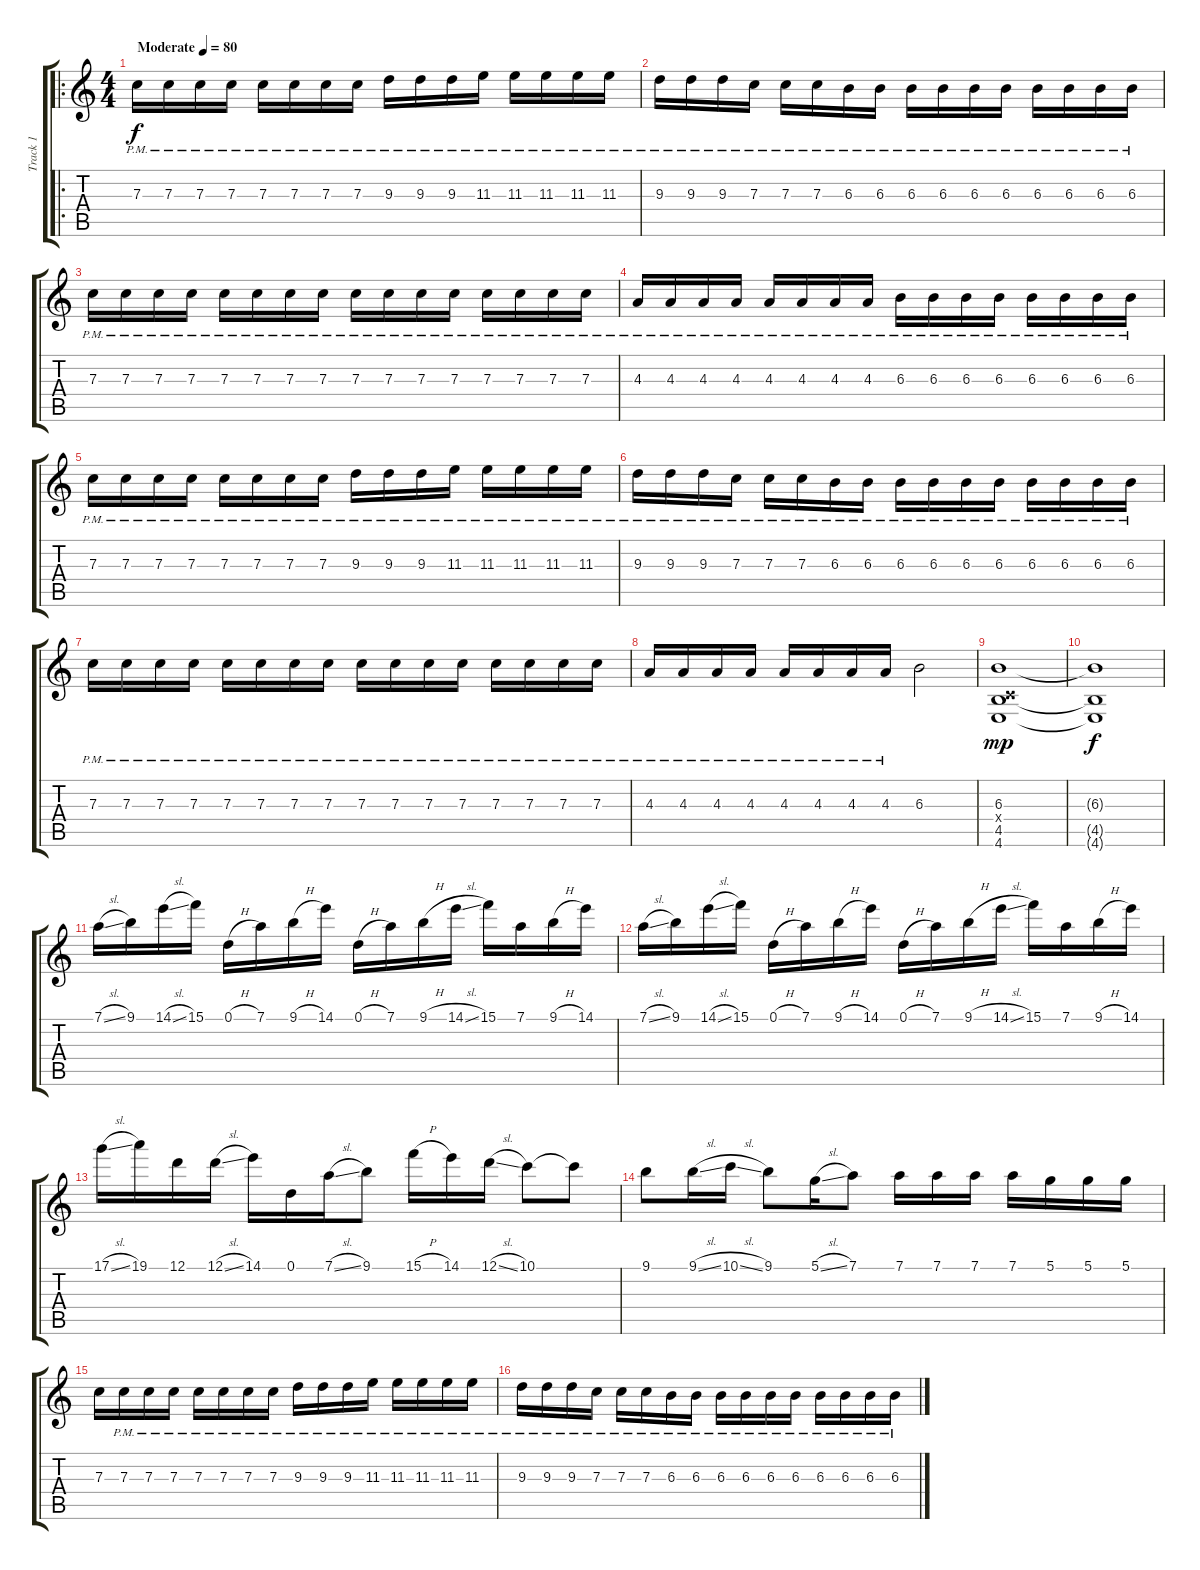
\track ("Track 1" "Track 1") {instrument distortionguitar}
\staff {score tabs}
\tuning (D4 A3 F3 C3 G2 C2) {hide}
\ro
\ts (4 4)
\tempo (80 "Moderate")
\clef g2
\ks c
7.3{pm}.16{dy f instrument distortionguitar} 7.3{pm}.16 7.3{pm}.16 7.3{pm}.16 7.3{pm}.16 7.3{pm}.16 7.3{pm}.16 7.3{pm}.16 9.3{pm}.16 9.3{pm}.16 9.3{pm}.16 11.3{pm}.16 11.3{pm}.16 11.3{pm}.16 11.3{pm}.16 11.3{pm}.16 |
9.3{pm}.16 9.3{pm}.16 9.3{pm}.16 7.3{pm}.16 7.3{pm}.16 7.3{pm}.16 6.3{pm}.16 6.3{pm}.16 6.3{pm}.16 6.3{pm}.16 6.3{pm}.16 6.3{pm}.16 6.3{pm}.16 6.3{pm}.16 6.3{pm}.16 6.3{pm}.16 |
7.3{pm}.16 7.3{pm}.16 7.3{pm}.16 7.3{pm}.16 7.3{pm}.16 7.3{pm}.16 7.3{pm}.16 7.3{pm}.16 7.3{pm}.16 7.3{pm}.16 7.3{pm}.16 7.3{pm}.16 7.3{pm}.16 7.3{pm}.16 7.3{pm}.16 7.3{pm}.16 |
4.3{pm}.16 4.3{pm}.16 4.3{pm}.16 4.3{pm}.16 4.3{pm}.16 4.3{pm}.16 4.3{pm}.16 4.3{pm}.16 6.3{pm}.16 6.3{pm}.16 6.3{pm}.16 6.3{pm}.16 6.3{pm}.16 6.3{pm}.16 6.3{pm}.16 6.3{pm}.16 |
7.3{pm}.16 7.3{pm}.16 7.3{pm}.16 7.3{pm}.16 7.3{pm}.16 7.3{pm}.16 7.3{pm}.16 7.3{pm}.16 9.3{pm}.16 9.3{pm}.16 9.3{pm}.16 11.3{pm}.16 11.3{pm}.16 11.3{pm}.16 11.3{pm}.16 11.3{pm}.16 |
9.3{pm}.16 9.3{pm}.16 9.3{pm}.16 7.3{pm}.16 7.3{pm}.16 7.3{pm}.16 6.3{pm}.16 6.3{pm}.16 6.3{pm}.16 6.3{pm}.16 6.3{pm}.16 6.3{pm}.16 6.3{pm}.16 6.3{pm}.16 6.3{pm}.16 6.3{pm}.16 |
7.3{pm}.16 7.3{pm}.16 7.3{pm}.16 7.3{pm}.16 7.3{pm}.16 7.3{pm}.16 7.3{pm}.16 7.3{pm}.16 7.3{pm}.16 7.3{pm}.16 7.3{pm}.16 7.3{pm}.16 7.3{pm}.16 7.3{pm}.16 7.3{pm}.16 7.3{pm}.16 |
4.3{pm}.16 4.3{pm}.16 4.3{pm}.16 4.3{pm}.16 4.3{pm}.16 4.3{pm}.16 4.3{pm}.16 4.3{pm}.16 6.3.2 |
(6.3 0.4{x} 4.5 4.6).1{dy mp} |
(6.3{t} 4.5{t} 4.6{t}).1{dy f} |
7.1{sl}.16 9.1.16 14.1{sl}.16 15.1.16 0.1{h}.16 7.1.16 9.1{h}.16 14.1.16 0.1{h}.16 7.1.16 9.1{h}.16 14.1{sl}.16 15.1.16 7.1.16 9.1{h}.16 14.1.16 |
7.1{sl}.16 9.1.16 14.1{sl}.16 15.1.16 0.1{h}.16 7.1.16 9.1{h}.16 14.1.16 0.1{h}.16 7.1.16 9.1{h}.16 14.1{sl}.16 15.1.16 7.1.16 9.1{h}.16 14.1.16 |
17.1{sl}.16 19.1.16 12.1.16 12.1{sl}.16 14.1.16 0.1.16 7.1{sl}.16 9.1.8 15.1{h}.16 14.1.16 12.1{sl}.16 10.1.8 10.1{t}.8 |
9.1.8 9.1{sl}.16 10.1{sl}.16 9.1.8 5.1{sl}.16 7.1.8 7.1.16 7.1.16 7.1.16 7.1.16 5.1.16 5.1.16 5.1.16 |
7.3.16 7.3{pm}.16 7.3{pm}.16 7.3{pm}.16 7.3{pm}.16 7.3{pm}.16 7.3{pm}.16 7.3{pm}.16 9.3{pm}.16 9.3{pm}.16 9.3{pm}.16 11.3{pm}.16 11.3{pm}.16 11.3{pm}.16 11.3{pm}.16 11.3{pm}.16 |
9.3{pm}.16 9.3{pm}.16 9.3{pm}.16 7.3{pm}.16 7.3{pm}.16 7.3{pm}.16 6.3{pm}.16 6.3{pm}.16 6.3{pm}.16 6.3{pm}.16 6.3{pm}.16 6.3{pm}.16 6.3{pm}.16 6.3{pm}.16 6.3{pm}.16 6.3{pm}.16
